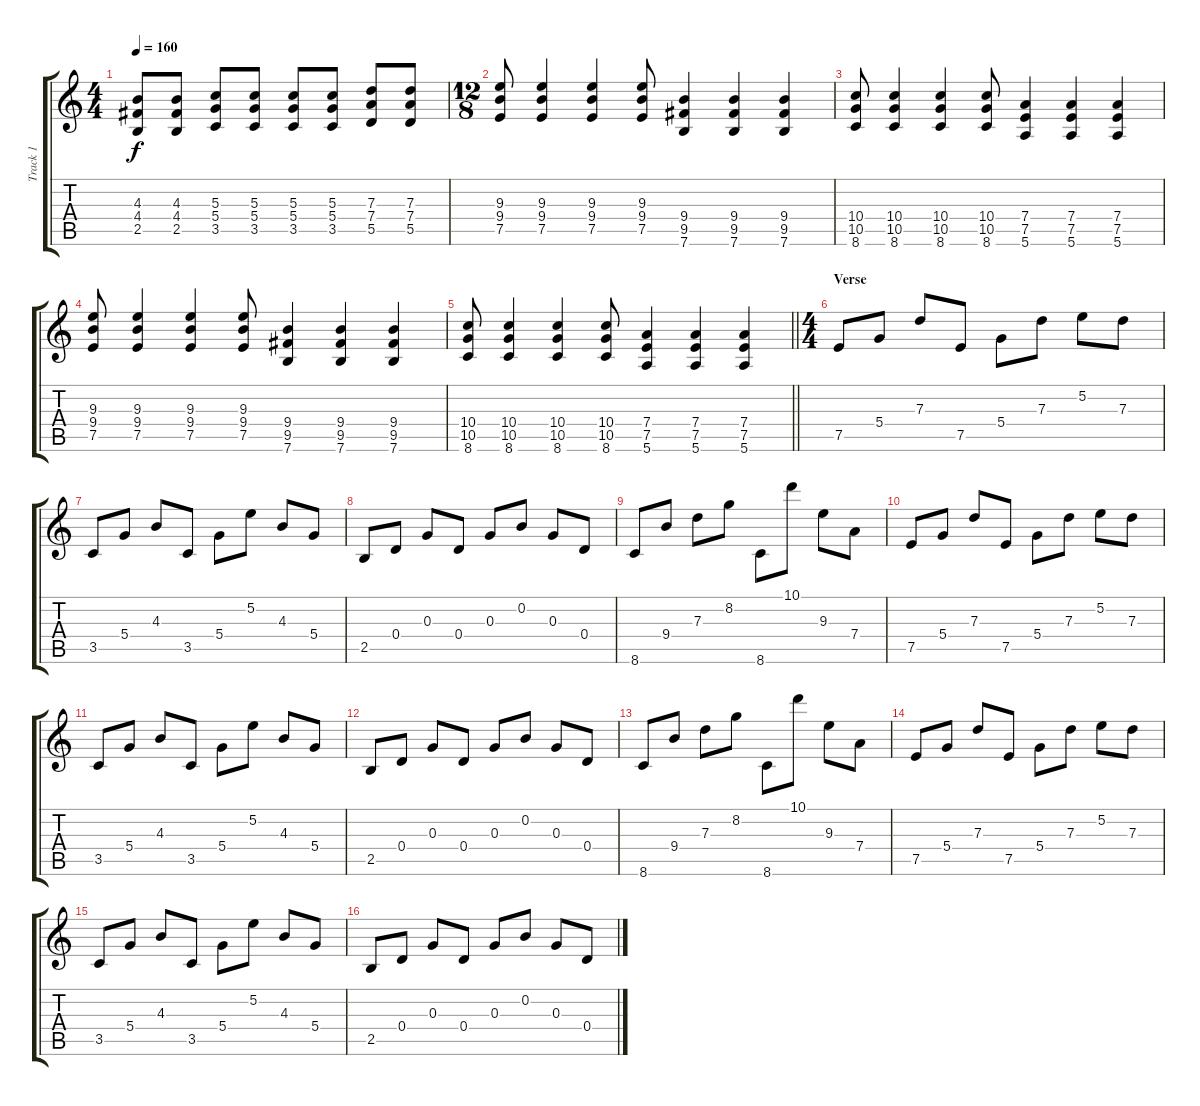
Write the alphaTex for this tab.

\track ("Track 1" "Track 1") {instrument distortionguitar}
\staff {score tabs}
\tuning (E4 B3 G3 D3 A2 E2) {hide}
\ts (4 4)
\tempo 160
\clef g2
\ks c
(4.3 4.4 2.5).8{dy f} (4.3 4.4 2.5).8 (5.3 5.4 3.5).8 (5.3 5.4 3.5).8 (5.3 5.4 3.5).8 (5.3 5.4 3.5).8 (7.3 7.4 5.5).8 (7.3 7.4 5.5).8 |
\ts (12 8)
(9.3 9.4 7.5).8 (9.3 9.4 7.5).4 (9.3 9.4 7.5).4 (9.3 9.4 7.5).8 (9.4 9.5 7.6).4 (9.4 9.5 7.6).4 (9.4 9.5 7.6).4 |
(10.4 10.5 8.6).8 (10.4 10.5 8.6).4 (10.4 10.5 8.6).4 (10.4 10.5 8.6).8 (7.4 7.5 5.6).4 (7.4 7.5 5.6).4 (7.4 7.5 5.6).4 |
(9.3 9.4 7.5).8 (9.3 9.4 7.5).4 (9.3 9.4 7.5).4 (9.3 9.4 7.5).8 (9.4 9.5 7.6).4 (9.4 9.5 7.6).4 (9.4 9.5 7.6).4 |
\barLineRight lightlight
(10.4 10.5 8.6).8 (10.4 10.5 8.6).4 (10.4 10.5 8.6).4 (10.4 10.5 8.6).8 (7.4 7.5 5.6).4 (7.4 7.5 5.6).4 (7.4 7.5 5.6).4 |
\ts (4 4)
\section ("" "Verse")
7.5.8{volume 16} 5.4.8 7.3.8 7.5.8 5.4.8 7.3.8 5.2.8 7.3.8 |
3.5.8 5.4.8 4.3.8 3.5.8 5.4.8 5.2.8 4.3.8 5.4.8 |
2.5.8 0.4.8 0.3.8 0.4.8 0.3.8 0.2.8 0.3.8 0.4.8 |
8.6.8 9.4.8 7.3.8 8.2.8 8.6.8 10.1.8 9.3.8 7.4.8 |
7.5.8 5.4.8 7.3.8 7.5.8 5.4.8 7.3.8 5.2.8 7.3.8 |
3.5.8 5.4.8 4.3.8 3.5.8 5.4.8 5.2.8 4.3.8 5.4.8 |
2.5.8 0.4.8 0.3.8 0.4.8 0.3.8 0.2.8 0.3.8 0.4.8 |
8.6.8 9.4.8 7.3.8 8.2.8 8.6.8 10.1.8 9.3.8 7.4.8 |
7.5.8 5.4.8 7.3.8 7.5.8 5.4.8 7.3.8 5.2.8 7.3.8 |
3.5.8 5.4.8 4.3.8 3.5.8 5.4.8 5.2.8 4.3.8 5.4.8 |
2.5.8 0.4.8 0.3.8 0.4.8 0.3.8 0.2.8 0.3.8 0.4.8
